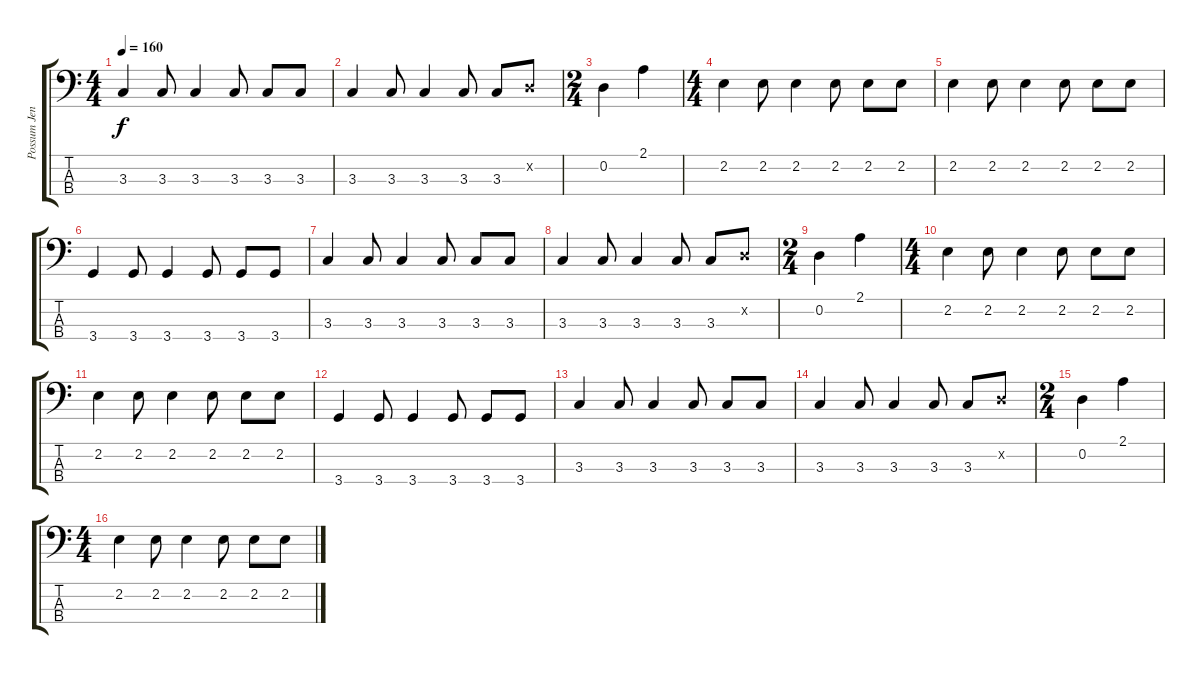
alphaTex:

\track ("Possum Jenkins (Bass)" "Possum Jen") {instrument fretlessbass}
\staff {score tabs}
\tuning (G2 D2 A1 E1) {hide}
\ts (4 4)
\tempo 160
\clef f4
\ks c
3.3.4{dy f} 3.3.8 3.3.4 3.3.8 3.3.8 3.3.8 |
3.3.4 3.3.8 3.3.4 3.3.8 3.3.8 0.2{x}.8 |
\ts (2 4)
0.2.4 2.1.4 |
\ts (4 4)
2.2.4 2.2.8 2.2.4 2.2.8 2.2.8 2.2.8 |
2.2.4 2.2.8 2.2.4 2.2.8 2.2.8 2.2.8 |
3.4.4 3.4.8 3.4.4 3.4.8 3.4.8 3.4.8 |
3.3.4 3.3.8 3.3.4 3.3.8 3.3.8 3.3.8 |
3.3.4 3.3.8 3.3.4 3.3.8 3.3.8 0.2{x}.8 |
\ts (2 4)
0.2.4 2.1.4 |
\ts (4 4)
2.2.4 2.2.8 2.2.4 2.2.8 2.2.8 2.2.8 |
2.2.4 2.2.8 2.2.4 2.2.8 2.2.8 2.2.8 |
3.4.4 3.4.8 3.4.4 3.4.8 3.4.8 3.4.8 |
3.3.4 3.3.8 3.3.4 3.3.8 3.3.8 3.3.8 |
3.3.4 3.3.8 3.3.4 3.3.8 3.3.8 0.2{x}.8 |
\ts (2 4)
0.2.4 2.1.4 |
\ts (4 4)
2.2.4 2.2.8 2.2.4 2.2.8 2.2.8 2.2.8
